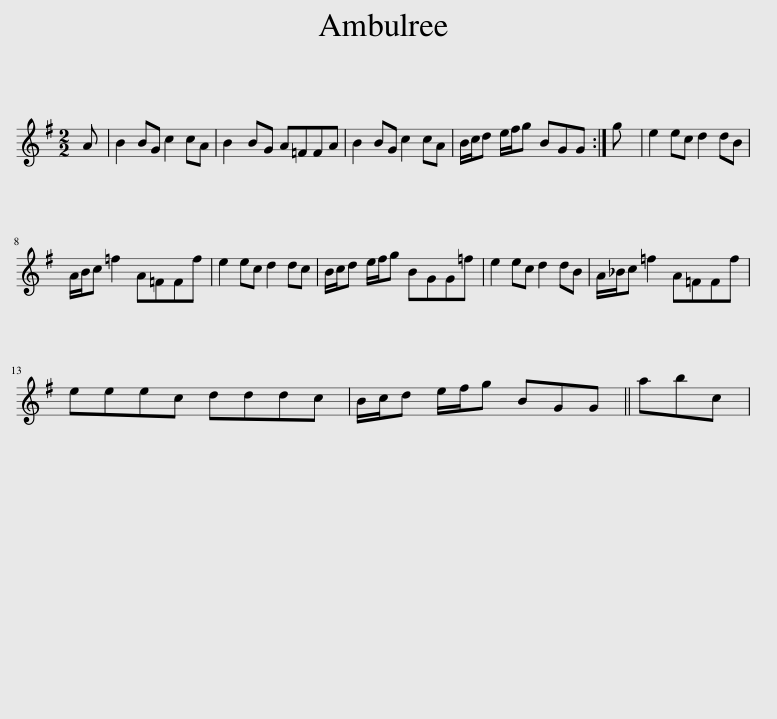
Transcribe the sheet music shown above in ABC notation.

X:1
L:1/8
M:2/2
I:linebreak $
K:G
V:1 treble
V:1
 A | B2 BG c2 cA | B2 BG A=FFA | B2 BG c2 cA | B/c/d e/f/g BGG :| %5
 g | e2 ec d2 dB |$ A/B/c =f2 A=FFf | e2 ec d2 dc | B/c/d e/f/g BGG=f | %10
 e2 ec d2 dB | A/_B/c =f2 A=FFf |$ eeec dddc | B/c/d e/f/g BGG || abc | %15
